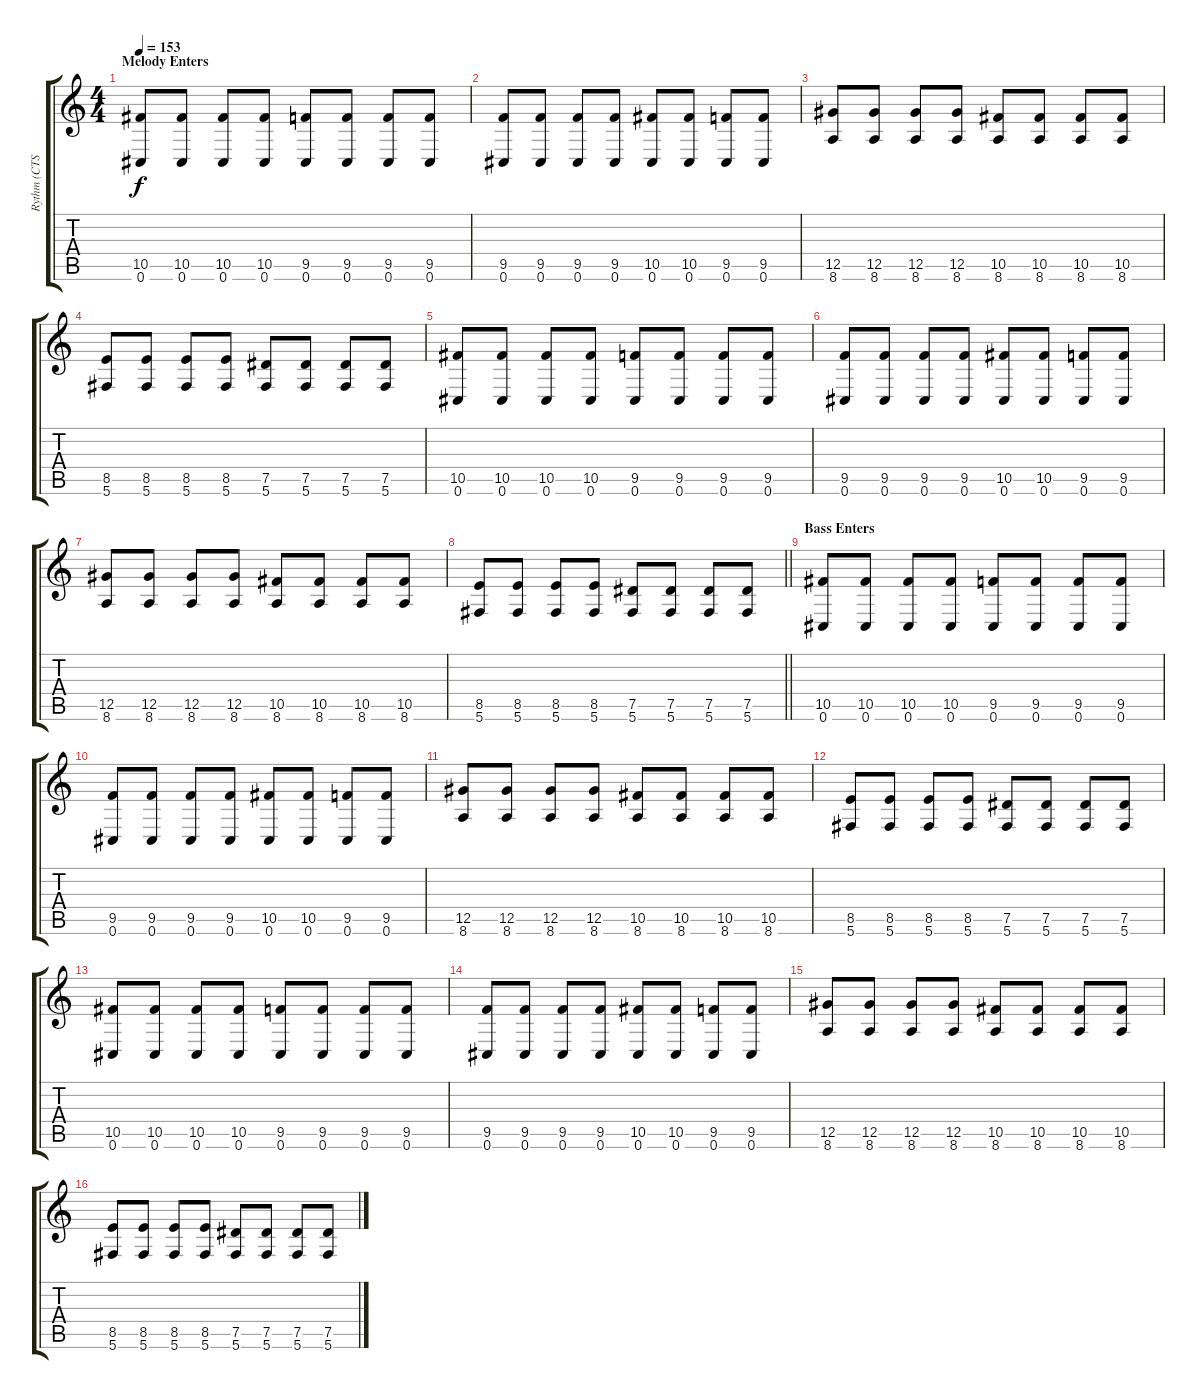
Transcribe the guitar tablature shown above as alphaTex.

\track ("Rythm (CTS) / Lead (IW)" "Rythm (CTS") {instrument distortionguitar}
\staff {score tabs}
\tuning (Eb4 Bb3 Gb3 Db3 Ab2 Db2) {hide}
\ts (4 4)
\section ("" "Melody Enters")
\tempo 153
\clef g2
\ks c
(10.5 0.6).8{dy f} (10.5 0.6).8 (10.5 0.6).8 (10.5 0.6).8 (9.5 0.6).8 (9.5 0.6).8 (9.5 0.6).8 (9.5 0.6).8 |
(9.5 0.6).8 (9.5 0.6).8 (9.5 0.6).8 (9.5 0.6).8 (10.5 0.6).8 (10.5 0.6).8 (9.5 0.6).8 (9.5 0.6).8 |
(12.5 8.6).8 (12.5 8.6).8 (12.5 8.6).8 (12.5 8.6).8 (10.5 8.6).8 (10.5 8.6).8 (10.5 8.6).8 (10.5 8.6).8 |
(8.5 5.6).8 (8.5 5.6).8 (8.5 5.6).8 (8.5 5.6).8 (7.5 5.6).8 (7.5 5.6).8 (7.5 5.6).8 (7.5 5.6).8 |
(10.5 0.6).8 (10.5 0.6).8 (10.5 0.6).8 (10.5 0.6).8 (9.5 0.6).8 (9.5 0.6).8 (9.5 0.6).8 (9.5 0.6).8 |
(9.5 0.6).8 (9.5 0.6).8 (9.5 0.6).8 (9.5 0.6).8 (10.5 0.6).8 (10.5 0.6).8 (9.5 0.6).8 (9.5 0.6).8 |
(12.5 8.6).8 (12.5 8.6).8 (12.5 8.6).8 (12.5 8.6).8 (10.5 8.6).8 (10.5 8.6).8 (10.5 8.6).8 (10.5 8.6).8 |
\barLineRight lightlight
(8.5 5.6).8 (8.5 5.6).8 (8.5 5.6).8 (8.5 5.6).8 (7.5 5.6).8 (7.5 5.6).8 (7.5 5.6).8 (7.5 5.6).8 |
\section ("" "Bass Enters")
(10.5 0.6).8 (10.5 0.6).8 (10.5 0.6).8 (10.5 0.6).8 (9.5 0.6).8 (9.5 0.6).8 (9.5 0.6).8 (9.5 0.6).8 |
(9.5 0.6).8 (9.5 0.6).8 (9.5 0.6).8 (9.5 0.6).8 (10.5 0.6).8 (10.5 0.6).8 (9.5 0.6).8 (9.5 0.6).8 |
(12.5 8.6).8 (12.5 8.6).8 (12.5 8.6).8 (12.5 8.6).8 (10.5 8.6).8 (10.5 8.6).8 (10.5 8.6).8 (10.5 8.6).8 |
(8.5 5.6).8 (8.5 5.6).8 (8.5 5.6).8 (8.5 5.6).8 (7.5 5.6).8 (7.5 5.6).8 (7.5 5.6).8 (7.5 5.6).8 |
(10.5 0.6).8 (10.5 0.6).8 (10.5 0.6).8 (10.5 0.6).8 (9.5 0.6).8 (9.5 0.6).8 (9.5 0.6).8 (9.5 0.6).8 |
(9.5 0.6).8 (9.5 0.6).8 (9.5 0.6).8 (9.5 0.6).8 (10.5 0.6).8 (10.5 0.6).8 (9.5 0.6).8 (9.5 0.6).8 |
(12.5 8.6).8 (12.5 8.6).8 (12.5 8.6).8 (12.5 8.6).8 (10.5 8.6).8 (10.5 8.6).8 (10.5 8.6).8 (10.5 8.6).8 |
(8.5 5.6).8 (8.5 5.6).8 (8.5 5.6).8 (8.5 5.6).8 (7.5 5.6).8 (7.5 5.6).8 (7.5 5.6).8 (7.5 5.6).8
